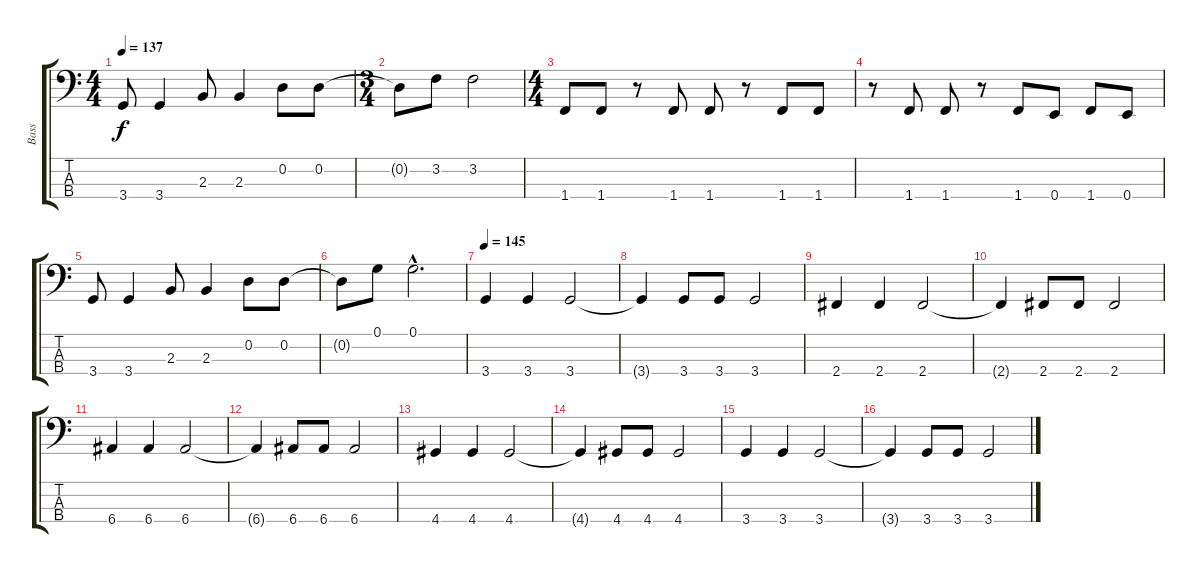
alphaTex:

\track ("Bass" "Bass") {instrument electricbasspick}
\staff {score tabs}
\tuning (G2 D2 A1 E1) {hide}
\ts (4 4)
\tempo 137
\clef f4
\ks c
3.4.8{dy f} 3.4.4 2.3.8 2.3.4 0.2.8 0.2.8 |
\ts (3 4)
0.2{t}.8 3.2.8 3.2.2 |
\ts (4 4)
1.4.8 1.4.8 r.8 1.4.8 1.4.8 r.8 1.4.8 1.4.8 |
r.8 1.4.8 1.4.8 r.8 1.4.8 0.4.8 1.4.8 0.4.8 |
3.4.8 3.4.4 2.3.8 2.3.4 0.2.8 0.2.8 |
0.2{t}.8 0.1.8 0.1{hac}.2{d} |
\tempo 145
3.4.4 3.4.4 3.4.2 |
3.4{t}.4 3.4.8 3.4.8 3.4.2 |
2.4.4 2.4.4 2.4.2 |
2.4{t}.4 2.4.8 2.4.8 2.4.2 |
6.4.4 6.4.4 6.4.2 |
6.4{t}.4 6.4.8 6.4.8 6.4.2 |
4.4.4 4.4.4 4.4.2 |
4.4{t}.4 4.4.8 4.4.8 4.4.2 |
3.4.4 3.4.4 3.4.2 |
3.4{t}.4 3.4.8 3.4.8 3.4.2
